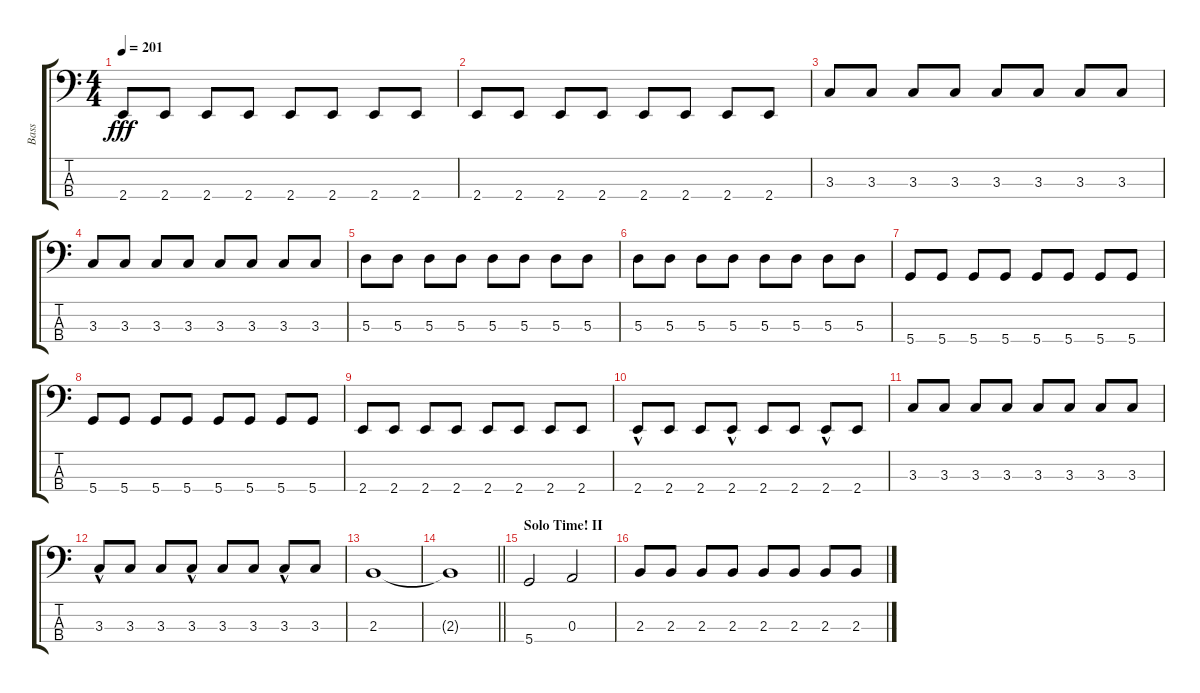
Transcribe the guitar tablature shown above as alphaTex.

\track ("Bass" "Bass") {instrument electricbassfinger}
\staff {score tabs}
\tuning (G2 D2 A1 D1) {hide}
\ts (4 4)
\tempo 201
\clef f4
\ks c
2.4.8{dy fff} 2.4.8 2.4.8 2.4.8 2.4.8 2.4.8 2.4.8 2.4.8 |
2.4.8 2.4.8 2.4.8 2.4.8 2.4.8 2.4.8 2.4.8 2.4.8 |
3.3.8 3.3.8 3.3.8 3.3.8 3.3.8 3.3.8 3.3.8 3.3.8 |
3.3.8 3.3.8 3.3.8 3.3.8 3.3.8 3.3.8 3.3.8 3.3.8 |
5.3.8 5.3.8 5.3.8 5.3.8 5.3.8 5.3.8 5.3.8 5.3.8 |
5.3.8 5.3.8 5.3.8 5.3.8 5.3.8 5.3.8 5.3.8 5.3.8 |
5.4.8 5.4.8 5.4.8 5.4.8 5.4.8 5.4.8 5.4.8 5.4.8 |
5.4.8 5.4.8 5.4.8 5.4.8 5.4.8 5.4.8 5.4.8 5.4.8 |
2.4.8 2.4.8 2.4.8 2.4.8 2.4.8 2.4.8 2.4.8 2.4.8 |
2.4{hac}.8 2.4.8 2.4.8 2.4{hac}.8 2.4.8 2.4.8 2.4{hac}.8 2.4.8 |
3.3.8 3.3.8 3.3.8 3.3.8 3.3.8 3.3.8 3.3.8 3.3.8 |
3.3{hac}.8 3.3.8 3.3.8 3.3{hac}.8 3.3.8 3.3.8 3.3{hac}.8 3.3.8 |
2.3.1 |
\barLineRight lightlight
2.3{t}.1 |
\section ("" "Solo Time! II")
5.4.2 0.3.2 |
2.3.8 2.3.8 2.3.8 2.3.8 2.3.8 2.3.8 2.3.8 2.3.8
